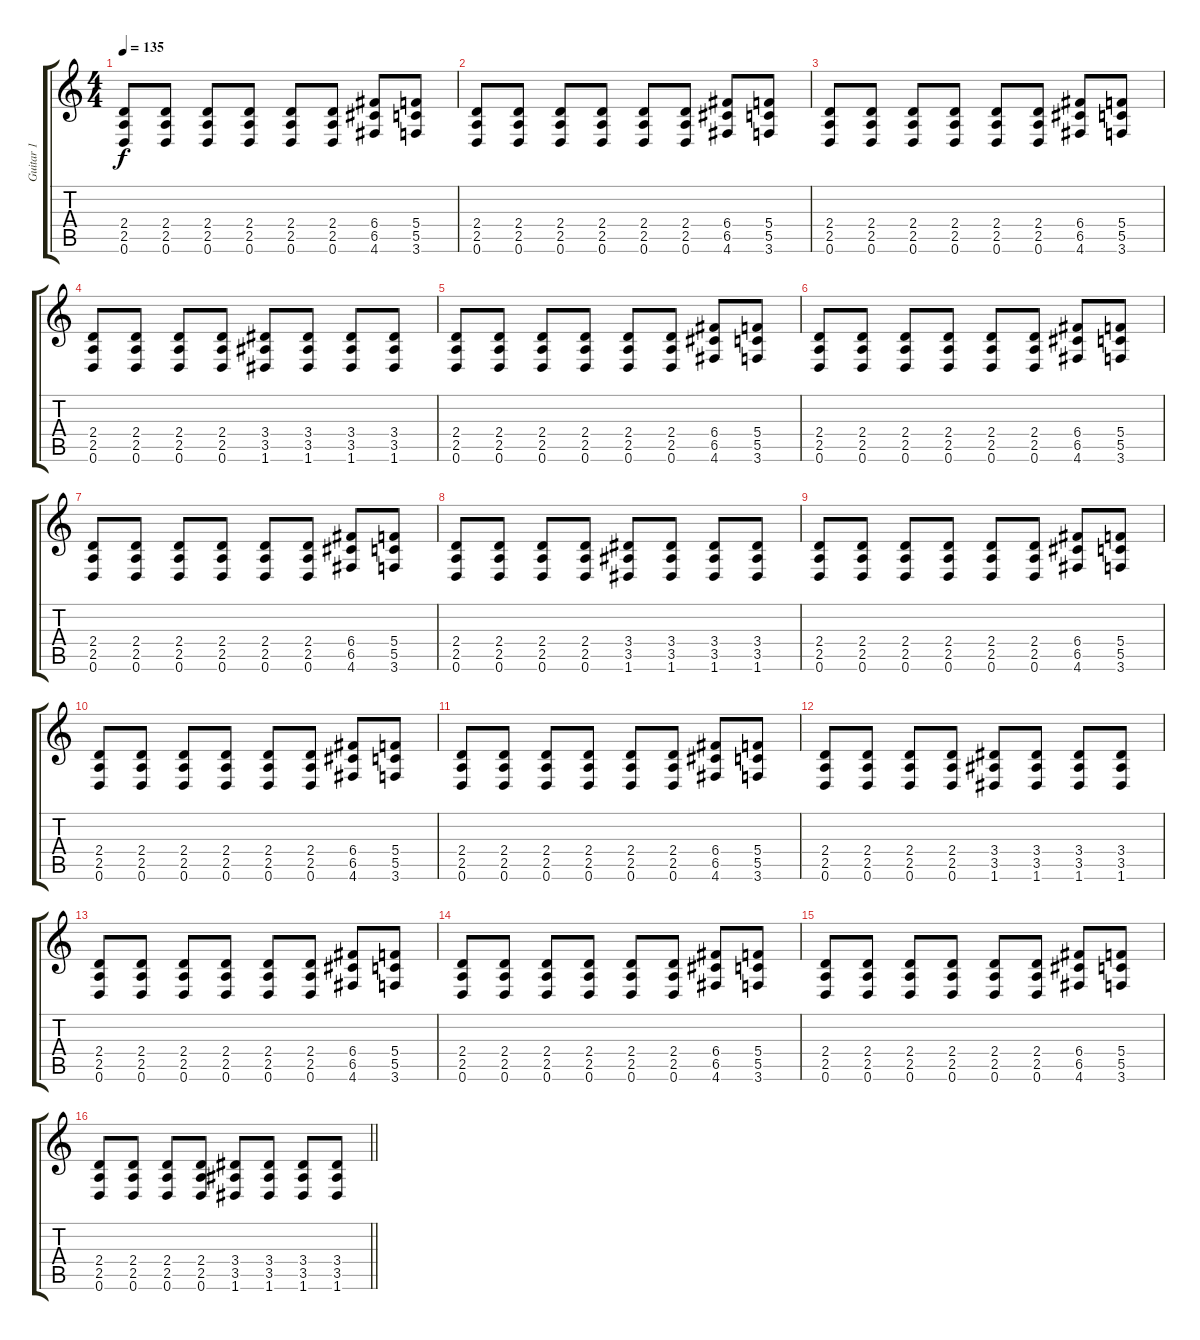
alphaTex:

\track ("Guitar 1" "Guitar 1") {instrument overdrivenguitar}
\staff {score tabs}
\tuning (D4 A3 F3 C3 G2 D2) {hide}
\ts (4 4)
\tempo 135
\clef g2
\ks c
(2.4 2.5 0.6).8{dy f} (2.4 2.5 0.6).8 (2.4 2.5 0.6).8 (2.4 2.5 0.6).8 (2.4 2.5 0.6).8 (2.4 2.5 0.6).8 (6.4 6.5 4.6).8 (5.4 5.5 3.6).8 |
(2.4 2.5 0.6).8 (2.4 2.5 0.6).8 (2.4 2.5 0.6).8 (2.4 2.5 0.6).8 (2.4 2.5 0.6).8 (2.4 2.5 0.6).8 (6.4 6.5 4.6).8 (5.4 5.5 3.6).8 |
(2.4 2.5 0.6).8 (2.4 2.5 0.6).8 (2.4 2.5 0.6).8 (2.4 2.5 0.6).8 (2.4 2.5 0.6).8 (2.4 2.5 0.6).8 (6.4 6.5 4.6).8 (5.4 5.5 3.6).8 |
(2.4 2.5 0.6).8 (2.4 2.5 0.6).8 (2.4 2.5 0.6).8 (2.4 2.5 0.6).8 (3.4 3.5 1.6).8 (3.4 3.5 1.6).8 (3.4 3.5 1.6).8 (3.4 3.5 1.6).8 |
(2.4 2.5 0.6).8 (2.4 2.5 0.6).8 (2.4 2.5 0.6).8 (2.4 2.5 0.6).8 (2.4 2.5 0.6).8 (2.4 2.5 0.6).8 (6.4 6.5 4.6).8 (5.4 5.5 3.6).8 |
(2.4 2.5 0.6).8 (2.4 2.5 0.6).8 (2.4 2.5 0.6).8 (2.4 2.5 0.6).8 (2.4 2.5 0.6).8 (2.4 2.5 0.6).8 (6.4 6.5 4.6).8 (5.4 5.5 3.6).8 |
(2.4 2.5 0.6).8 (2.4 2.5 0.6).8 (2.4 2.5 0.6).8 (2.4 2.5 0.6).8 (2.4 2.5 0.6).8 (2.4 2.5 0.6).8 (6.4 6.5 4.6).8 (5.4 5.5 3.6).8 |
(2.4 2.5 0.6).8 (2.4 2.5 0.6).8 (2.4 2.5 0.6).8 (2.4 2.5 0.6).8 (3.4 3.5 1.6).8 (3.4 3.5 1.6).8 (3.4 3.5 1.6).8 (3.4 3.5 1.6).8 |
(2.4 2.5 0.6).8 (2.4 2.5 0.6).8 (2.4 2.5 0.6).8 (2.4 2.5 0.6).8 (2.4 2.5 0.6).8 (2.4 2.5 0.6).8 (6.4 6.5 4.6).8 (5.4 5.5 3.6).8 |
(2.4 2.5 0.6).8 (2.4 2.5 0.6).8 (2.4 2.5 0.6).8 (2.4 2.5 0.6).8 (2.4 2.5 0.6).8 (2.4 2.5 0.6).8 (6.4 6.5 4.6).8 (5.4 5.5 3.6).8 |
(2.4 2.5 0.6).8 (2.4 2.5 0.6).8 (2.4 2.5 0.6).8 (2.4 2.5 0.6).8 (2.4 2.5 0.6).8 (2.4 2.5 0.6).8 (6.4 6.5 4.6).8 (5.4 5.5 3.6).8 |
(2.4 2.5 0.6).8 (2.4 2.5 0.6).8 (2.4 2.5 0.6).8 (2.4 2.5 0.6).8 (3.4 3.5 1.6).8 (3.4 3.5 1.6).8 (3.4 3.5 1.6).8 (3.4 3.5 1.6).8 |
(2.4 2.5 0.6).8 (2.4 2.5 0.6).8 (2.4 2.5 0.6).8 (2.4 2.5 0.6).8 (2.4 2.5 0.6).8 (2.4 2.5 0.6).8 (6.4 6.5 4.6).8 (5.4 5.5 3.6).8 |
(2.4 2.5 0.6).8 (2.4 2.5 0.6).8 (2.4 2.5 0.6).8 (2.4 2.5 0.6).8 (2.4 2.5 0.6).8 (2.4 2.5 0.6).8 (6.4 6.5 4.6).8 (5.4 5.5 3.6).8 |
(2.4 2.5 0.6).8 (2.4 2.5 0.6).8 (2.4 2.5 0.6).8 (2.4 2.5 0.6).8 (2.4 2.5 0.6).8 (2.4 2.5 0.6).8 (6.4 6.5 4.6).8 (5.4 5.5 3.6).8 |
\barLineRight lightlight
(2.4 2.5 0.6).8 (2.4 2.5 0.6).8 (2.4 2.5 0.6).8 (2.4 2.5 0.6).8 (3.4 3.5 1.6).8 (3.4 3.5 1.6).8 (3.4 3.5 1.6).8 (3.4 3.5 1.6).8
